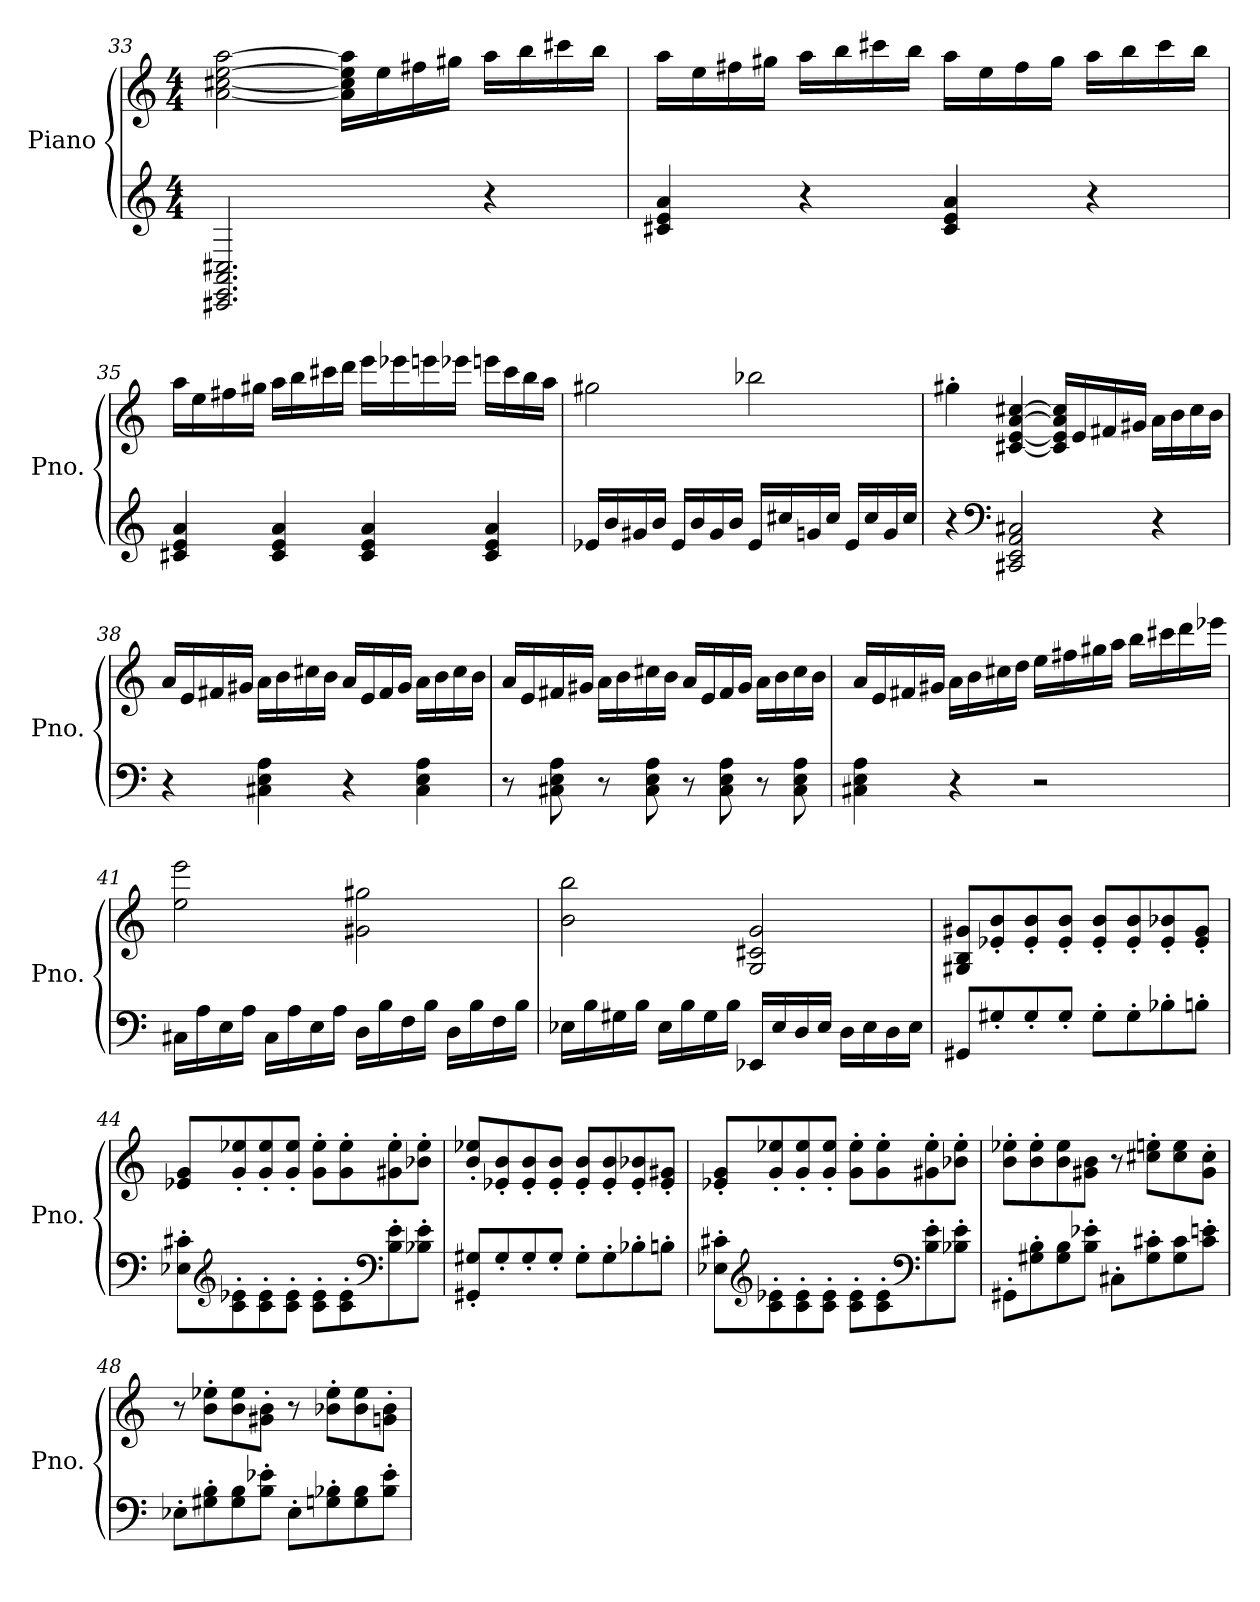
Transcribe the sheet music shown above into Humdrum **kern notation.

**kern	**kern
*part1	*part1
*staff2	*staff1
*I"Piano	*
*I'Pno.	*
!!LO:LB:g=z
*clefG2	*clefG2
*k[]	*k[]
*M4/4	*M4/4
=33	=33
2.CC#X/ 2.EE/ 2.AA/ 2.C#X/	[2a\ [2cc#X\ [2ee\ [2aa\
.	16a\] 16cc#\] 16ee\] 16aa\]LL
.	16ee\
.	16ff#X\
.	16gg#X\JJ
4r	16aa\LL
.	16bb\
.	16ccc#X\
.	16bb\JJ
=34	=34
4c#X/ 4e/ 4a/	16aa\LL
.	16ee\
.	16ff#X\
.	16gg#X\JJ
4r	16aa\LL
.	16bb\
.	16ccc#X\
.	16bb\JJ
4c#/ 4e/ 4a/	16aa\LL
.	16ee\
.	16ff#\
.	16gg#\JJ
4r	16aa\LL
.	16bb\
.	16ccc#\
.	16bb\JJ
!!LO:PB:g=z
=35	=35
4c#X/ 4e/ 4a/	16aa\LL
.	16ee\
.	16ff#X\
.	16gg#X\JJ
4c#/ 4e/ 4a/	16aa\LL
.	16bb\
.	16ccc#X\
.	16ddd\JJ
4c#/ 4e/ 4a/	16eee\LL
.	16eee-X\
.	16eeen\
.	16eee-X\JJ
4c#/ 4e/ 4a/	16eeen\LL
.	16ccc#\
.	16bb\
.	16aa\JJ
=36	=36
16e-X/LL	2gg#X\
16b/	.
16g#X/	.
16b/JJ	.
16e-/LL	.
16b/	.
16g#/	.
16b/JJ	.
16e-/LL	2bb-X\
16cc#X/	.
16gn/	.
16cc#/JJ	.
16e-/LL	.
16cc#/	.
16g/	.
16cc#/JJ	.
!!LO:LB:g=z
=37	=37
4r	4gg#X'\
*clefF4	*
2CC#X/ 2EE/ 2AA/ 2C#X/	[4c#X/ [4e/ [4a/ [4cc#X/
.	16c#/] 16e/] 16a/] 16cc#/]LL
.	16e/
.	16f#X/
.	16g#X/JJ
4r	16a\LL
.	16b\
.	16cc#\
.	16b\JJ
=38	=38
4r	16a/LL
.	16e/
.	16f#X/
.	16g#X/JJ
4C#X\ 4E\ 4A\	16a\LL
.	16b\
.	16cc#X\
.	16b\JJ
4r	16a/LL
.	16e/
.	16f#/
.	16g#/JJ
4C#\ 4E\ 4A\	16a\LL
.	16b\
.	16cc#\
.	16b\JJ
!!LO:LB:g=z
=39	=39
8r	16a/LL
.	16e/
8C#X\ 8E\ 8A\	16f#X/
.	16g#X/JJ
8r	16a\LL
.	16b\
8C#\ 8E\ 8A\	16cc#X\
.	16b\JJ
8r	16a/LL
.	16e/
8C#\ 8E\ 8A\	16f#/
.	16g#/JJ
8r	16a\LL
.	16b\
8C#\ 8E\ 8A\	16cc#\
.	16b\JJ
=40	=40
4C#X\ 4E\ 4A\	16a/LL
.	16e/
.	16f#X/
.	16g#X/JJ
4r	16a\LL
.	16b\
.	16cc#X\
.	16dd\JJ
2r	16ee\LL
.	16ff#X\
.	16gg#X\
.	16aa\JJ
.	16bb\LL
.	16ccc#X\
.	16ddd\
.	16eee-X\JJ
!!LO:LB:g=z
=41	=41
16C#X\LL	2ee\ 2eee\
16A\	.
16E\	.
16A\JJ	.
16C#\LL	.
16A\	.
16E\	.
16A\JJ	.
16D\LL	2g#X\ 2gg#X\
16B\	.
16F\	.
16B\JJ	.
16D\LL	.
16B\	.
16F\	.
16B\JJ	.
=42	=42
16E-X\LL	2b\ 2bb\
16B\	.
16G#X\	.
16B\JJ	.
16E-\LL	.
16B\	.
16G#\	.
16B\JJ	.
16EE-X/LL	2G/ 2c#X/ 2g/
16E-/	.
16D/	.
16E-/JJ	.
16D\LL	.
16E-\	.
16D\	.
16E-\JJ	.
=43	=43
8GG#X/L	8G#X/ 8B/ 8g#X/L
8G#X'/	8e-X/' 8b/'
8G#'/	8e-/' 8b/'
8G#'/J	8e-/' 8b/'J
8G#'\L	8e-/' 8b/'L
8G#'\	8e-/' 8b/'
8B-X'\	8e-/' 8b-X/'
8Bn'\J	8e-/' 8g#/'J
!!LO:LB:g=z
=44	=44
8E-X\' 8c#X\'L	8e-X/ 8g/L
*clefG2	*
8c#\' 8e-X\'	8g/' 8ee-X/'
8c#\' 8e-\'	8g/' 8ee-/'
8c#\' 8e-\'J	8g/' 8ee-/'J
8c#\' 8e-\'L	8g\' 8ee-\'L
8c#\' 8e-\'	8g\' 8ee-\'
*clefF4	*
8B\' 8e-\'	8g#X\' 8ee-\'
8B-X\' 8e-\'J	8b-X\' 8ee-\'J
=45	=45
8GG#X/' 8G#X/'L	8b/' 8ee-X/'L
8G#'/	8e-X/' 8b/'
8G#'/	8e-/' 8b/'
8G#'/J	8e-/' 8b/'J
8G#'\L	8e-/' 8b/'L
8G#'\	8e-/' 8b/'
8B-X'\	8e-/' 8b-X/'
8Bn'\J	8e-/' 8g#X/'J
=46	=46
8E-X\' 8c#X\'L	8e-X/' 8g/'L
*clefG2	*
8c#\' 8e-X\'	8g/' 8ee-X/'
8c#\' 8e-\'	8g/' 8ee-/'
8c#\' 8e-\'J	8g/' 8ee-/'J
8c#\' 8e-\'L	8g\' 8ee-\'L
8c#\' 8e-\'	8g\' 8ee-\'
*clefF4	*
8B\' 8e-\'	8g#X\' 8ee-\'
8B-X\' 8e-\'J	8b-X\' 8ee-\'J
!!LO:LB:g=z
=47	=47
8GG#X'\L	8b\' 8ee-X\'L
8G#X\' 8B\'	8b\' 8ee-\'
8G#\ 8B\	8b\ 8ee-\
8B\' 8e-X\'J	8g#X\ 8b\J
8C#X'\L	8r
8G#\' 8c#X\'	8cc#X\' 8een\'L
8G#\ 8c#\	8cc#\ 8ee\
8c#\' 8en\'J	8g#\' 8cc#\'J
=48	=48
8E-X'\L	8r
8G#X\' 8B\'	8b\' 8ee-X\'L
8G#\ 8B\	8b\ 8ee-\
8B\' 8e-X\'J	8g#X\' 8b\'J
8E-'\L	8r
8Gn\' 8B-X\'	8b-X\' 8ee-\'L
8G\ 8B-\	8b-\ 8ee-\
8B-\' 8e-\'J	8gn\' 8b-\'J
=	=
*-	*-
